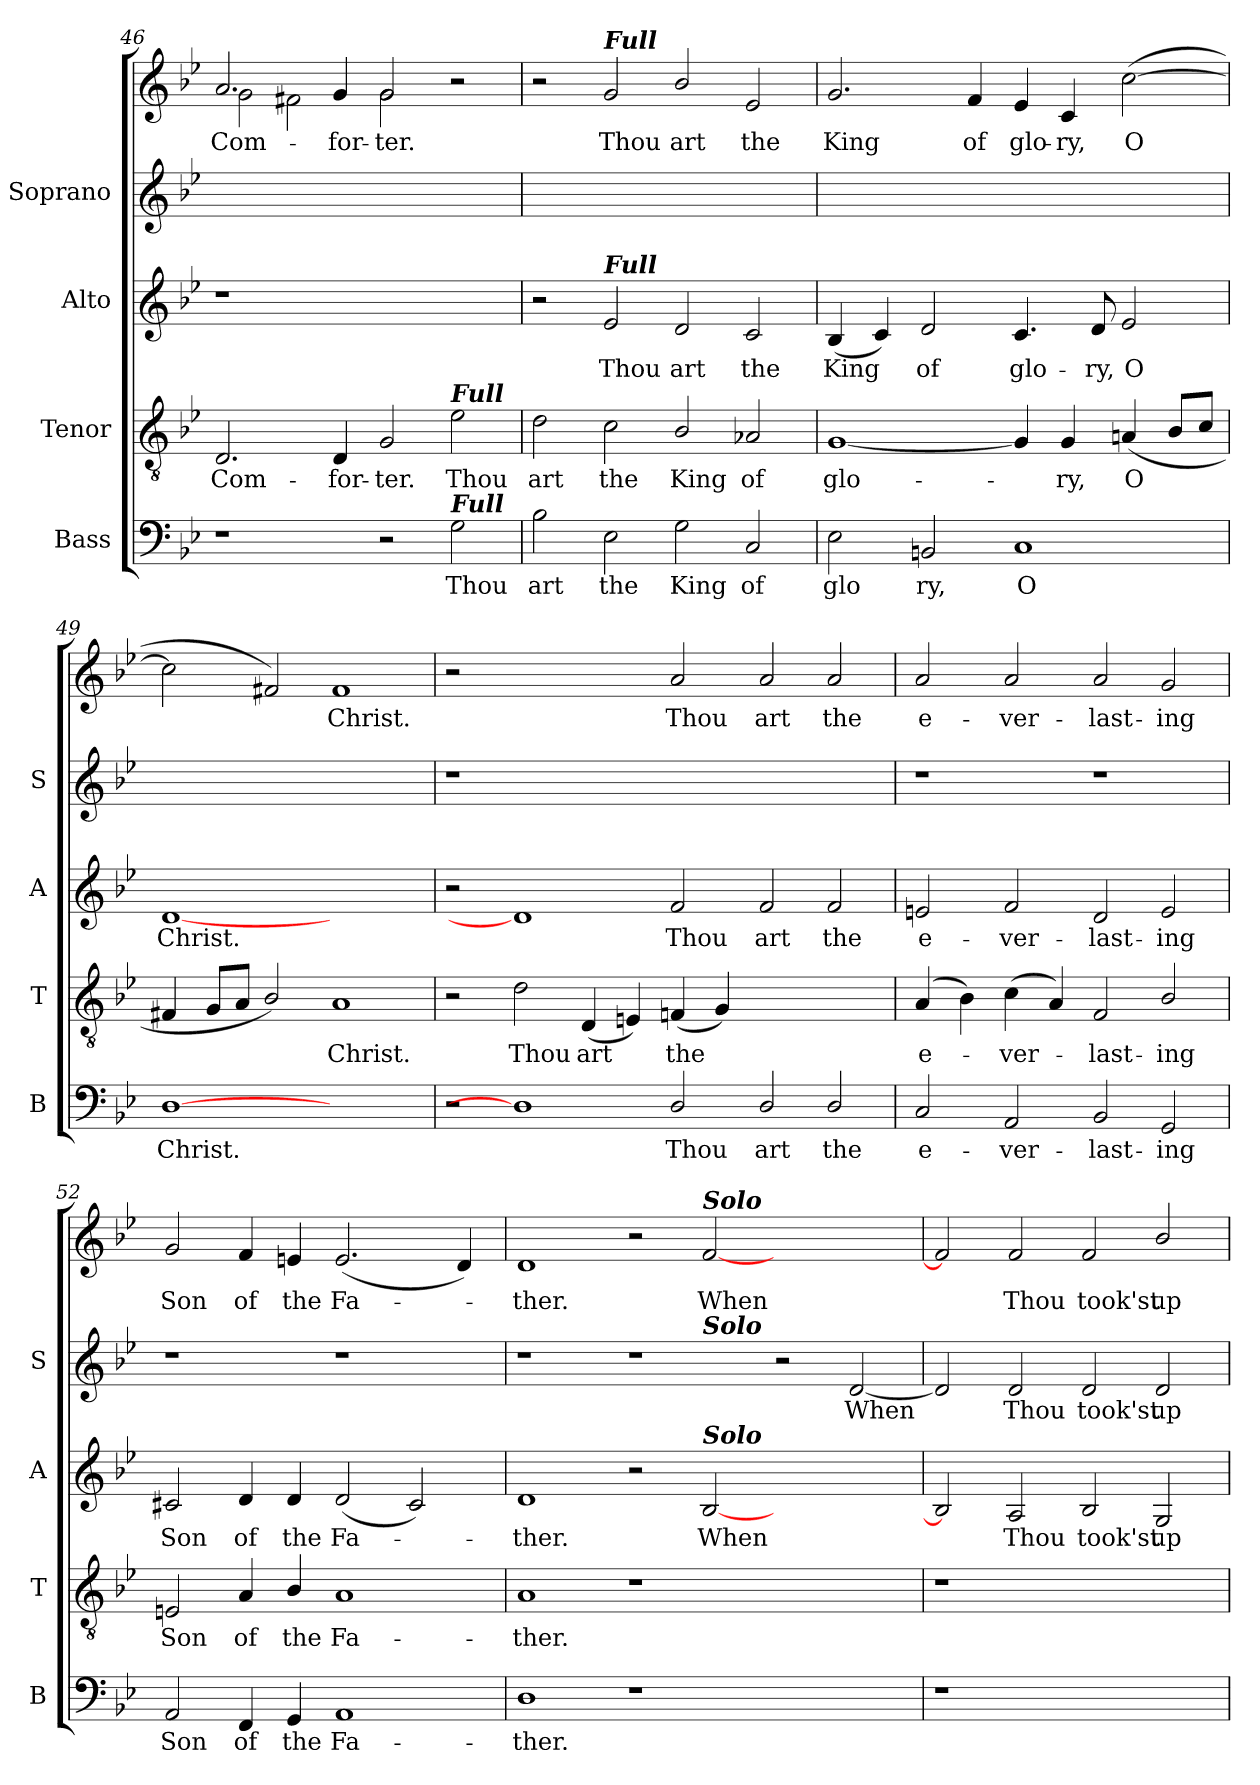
**kern	**text	**kern	**text	**kern	**text	**kern	**text	**kern	**text
*part4	*part4	*part3	*part3	*part2	*part2	*part1	*part1	*part1	*part1
*staff5	*staff5	*staff4	*staff4	*staff3	*staff3	*staff2	*staff2	*staff1	*staff1
*I"Bass	*	*I"Tenor	*	*I"Alto	*	*I"Soprano	*	*	*
*I'B	*	*I'T	*	*I'A	*	*I'S	*	*	*
*clefF4	*	*clefGv2	*	*clefG2	*	*clefG2	*	*clefG2	*
*k[b-e-]	*	*k[b-e-]	*	*k[b-e-]	*	*k[b-e-]	*	*k[b-e-]	*
*B-:	*	*B-:	*	*B-:	*	*B-:	*	*B-:	*
=46	=46	=46	=46	=46	=46	=46	=46	=46	=46
!	!	!	!LO:LY:b	!	!	!	!	!	!LO:LY:b
*	*	*	*	*	*	*	*	*^	*
1r	.	2.D/	Com-	1r	.	1ryy	.	2.a/	2g\	Com-
.	.	.	.	.	.	.	.	.	2f#X\	.
!	!	!	!LO:LY:b	!	!	!	!	!	!	!LO:LY:b
.	.	4D/	-for-	.	.	.	.	4g/	.	-for-
!	!	!	!LO:LY:b	!	!	!	!	!	!	!LO:LY:b
2r	.	2G/	-ter.	1ryy	.	1ryy	.	2g/	2g\	-ter.
!	!	!LO:TX:a:Bi:t=Full	!	!	!	!	!	!	!	!
!LO:TX:a:Bi:t=Full	!	!	!	!	!	!	!	!	!	!
!	!LO:LY:b	!	!LO:LY:b	!	!	!	!	!	!	!
2G\	Thou	2e-\	Thou	.	.	.	.	2r	2ryy	.
=47	=47	=47	=47	=47	=47	=47	=47	=47	=47	=47
!	!LO:LY:b	!	!LO:LY:b	!	!	!	!	!	!	!
2B-\	art	2d\	art	2r	.	1ryy	.	2r	1ryy	.
!	!	!	!	!	!	!	!	!LO:TX:a:Bi:t=Full	!	!
!	!	!	!	!LO:TX:a:Bi:t=Full	!	!	!	!	!	!
!	!LO:LY:b	!	!LO:LY:b	!	!LO:LY:b	!	!	!	!	!LO:LY:b
2E-\	the	2c\	the	2e-/	Thou	.	.	2g/	.	Thou
!	!LO:LY:b	!	!LO:LY:b	!	!LO:LY:b	!	!	!	!	!LO:LY:b
2G\	King	2B-/	King	2d/	art	1ryy	.	2b-/	1ryy	art
!	!LO:LY:b	!	!LO:LY:b	!	!LO:LY:b	!	!	!	!	!LO:LY:b
2C/	of	2A-X/	of	2c/	the	.	.	2e-/	.	the
=48	=48	=48	=48	=48	=48	=48	=48	=48	=48	=48
!	!LO:LY:b	!	!LO:LY:b	!	!LO:LY:b	!	!	!	!	!LO:LY:b
2E-\	glo	[1G	glo-	(<4B-/	King	1ryy	.	2.g/	1ryy	King
.	.	.	.	4c/)	.	.	.	.	.	.
!	!LO:LY:b	!	!	!	!LO:LY:b	!	!	!	!	!
2BBn/	ry,	.	.	2d/	of	.	.	.	.	.
!	!	!	!	!	!	!	!	!	!	!LO:LY:b
.	.	.	.	.	.	.	.	4f/	.	of
!	!LO:LY:b	!	!	!	!LO:LY:b	!	!	!	!	!LO:LY:b
1C	O	4G/]	.	4.c/	glo-	1ryy	.	4e-/	1ryy	glo-
!	!	!	!LO:LY:b	!	!	!	!	!	!	!LO:LY:b
.	.	4G/	ry,	.	.	.	.	4c/	.	-ry,
!	!	!	!	!	!LO:LY:b	!	!	!	!	!
.	.	.	.	8d/	-ry,	.	.	.	.	.
!	!	!	!LO:LY:b	!	!LO:LY:b	!	!	!	!	!LO:LY:b
.	.	(<4An/	O	2e-/	O	.	.	(>[2cc\	.	O
.	.	8B-/L	.	.	.	.	.	.	.	.
.	.	8c/J	.	.	.	.	.	.	.	.
!!LO:LB:g=z	!!
=49	=49	=49	=49	=49	=49	=49	=49	=49	=49	=49
!	!LO:LY:b	!	!	!	!LO:LY:b	!	!	!	!	!
[1D	Christ.	4F#X/	.	[1d	Christ.	1ryy	.	2cc\]	1ryy	.
.	.	8G/L	.	.	.	.	.	.	.	.
.	.	8A/J	.	.	.	.	.	.	.	.
.	.	2B-/)	.	.	.	.	.	2f#X/)	.	.
!	!	!	!LO:LY:b	!	!	!	!	!	!	!LO:LY:b
1ryy	.	1A	Christ.	1ryy	.	1ryy	.	1f#	1ryy	Christ.
*	*	*	*	*	*	*	*	*v	*v	*
!!LO:PB:g=z
=50	=50	=50	=50	=50	=50	=50	=50	=50	=50
2r	.	2r	.	2r	.	1r	.	2r	.
!	!	!	!LO:LY:b	!	!	!	!	!	!
1D]	.	2d\	Thou	1d]	.	.	.	1ryy	.
!	!	!	!LO:LY:b	!	!	!	!	!	!
.	.	(<4D/	art	.	.	1ryy	.	.	.
.	.	4En/)	.	.	.	.	.	.	.
!	!LO:LY:b	!	!LO:LY:b	!	!LO:LY:b	!	!	!	!LO:LY:b
2D/	Thou	(<4Fn/	the	2f/	Thou	.	.	2a/	Thou
.	.	4G/)	.	.	.	.	.	.	.
!	!LO:LY:b	!	!	!	!LO:LY:b	!	!	!	!LO:LY:b
2D/	art	1ryy	.	2f/	art	1ryy	.	2a/	art
!	!LO:LY:b	!	!	!	!LO:LY:b	!	!	!	!LO:LY:b
2D/	the	.	.	2f/	the	.	.	2a/	the
=51	=51	=51	=51	=51	=51	=51	=51	=51	=51
!	!LO:LY:b	!	!LO:LY:b	!	!LO:LY:b	!	!	!	!LO:LY:b
2C/	e-	(<4A/	e-	2en/	e-	1r	.	2a/	e-
.	.	4B-\)	.	.	.	.	.	.	.
!	!LO:LY:b	!	!LO:LY:b	!	!LO:LY:b	!	!	!	!LO:LY:b
2AA/	-ver-	(<4c\	ver-	2f/	-ver-	.	.	2a/	-ver-
.	.	4A/)	.	.	.	.	.	.	.
!	!LO:LY:b	!	!LO:LY:b	!	!LO:LY:b	!	!	!	!LO:LY:b
2BB-/	-last-	2F/	last-	2d/	-last-	1r	.	2a/	-last-
!	!LO:LY:b	!	!LO:LY:b	!	!LO:LY:b	!	!	!	!LO:LY:b
2GG/	-ing	2B-/	-ing	2e/	-ing	.	.	2g/	-ing
=52	=52	=52	=52	=52	=52	=52	=52	=52	=52
!	!LO:LY:b	!	!LO:LY:b	!	!LO:LY:b	!	!	!	!LO:LY:b
2AA/	Son	2En/	Son	2c#X/	Son	1r	.	2g/	Son
!	!LO:LY:b	!	!LO:LY:b	!	!LO:LY:b	!	!	!	!LO:LY:b
4FF/	of	4A/	of	4d/	of	.	.	4f/	of
!	!LO:LY:b	!	!LO:LY:b	!	!LO:LY:b	!	!	!	!LO:LY:b
4GG/	the	4B-/	the	4d/	the	.	.	4en/	the
!	!LO:LY:b	!	!LO:LY:b	!	!LO:LY:b	!	!	!	!LO:LY:b
1AA	Fa-	1A	Fa-	(<2d/	Fa-	1r	.	(<2.e/	Fa-
.	.	.	.	2c#/)	.	.	.	.	.
.	.	.	.	.	.	.	.	4d/)	.
=53	=53	=53	=53	=53	=53	=53	=53	=53	=53
!	!LO:LY:b	!	!LO:LY:b	!	!LO:LY:b	!	!	!	!LO:LY:b
*	*	*	*	*	*	*^	*	*	*
1D	-ther.	1A	-ther.	1d	ther.	1r	1.ryy	.	1d	ther.
1r	.	1r	.	2r	.	1r	.	.	2r	.
!	!	!	!	!	!	!	!	!	!LO:TX:a:Bi:t=Solo	!
!	!	!	!	!	!	!	!LO:TX:a:Bi:t=Solo	!	!	!
!	!	!	!	!LO:TX:a:Bi:t=Solo	!	!	!	!	!	!
!	!	!	!	!	!LO:LY:b	!	!	!	!	!LO:LY:b
.	.	.	.	[2B-/	When	.	1.ryy	.	[2f/	When
1ryy	.	1ryy	.	1ryy	.	2r	.	.	1ryy	.
!	!	!	!	!	!	!	!	!LO:LY:b	!	!
.	.	.	.	.	.	[2d/	.	When	.	.
*	*	*	*	*	*	*v	*v	*	*	*
=54	=54	=54	=54	=54	=54	=54	=54	=54	=54
1r	.	1r	.	2B-/]	.	2d/]	.	2f/]	.
!	!	!	!	!	!LO:LY:b	!	!LO:LY:b	!	!LO:LY:b
.	.	.	.	2A/	Thou	2d/	-Thou	2f/	Thou
!	!	!	!	!	!LO:LY:b	!	!LO:LY:b	!	!LO:LY:b
1ryy	.	1ryy	.	2B-/	took'st	2d/	took'st	2f/	took'st
!	!	!	!	!	!LO:LY:b	!	!LO:LY:b	!	!LO:LY:b
.	.	.	.	2G/	up-	2d/	up-	2b-/	up-
=	=	=	=	=	=	=	=	=	=
*-	*-	*-	*-	*-	*-	*-	*-	*-	*-
